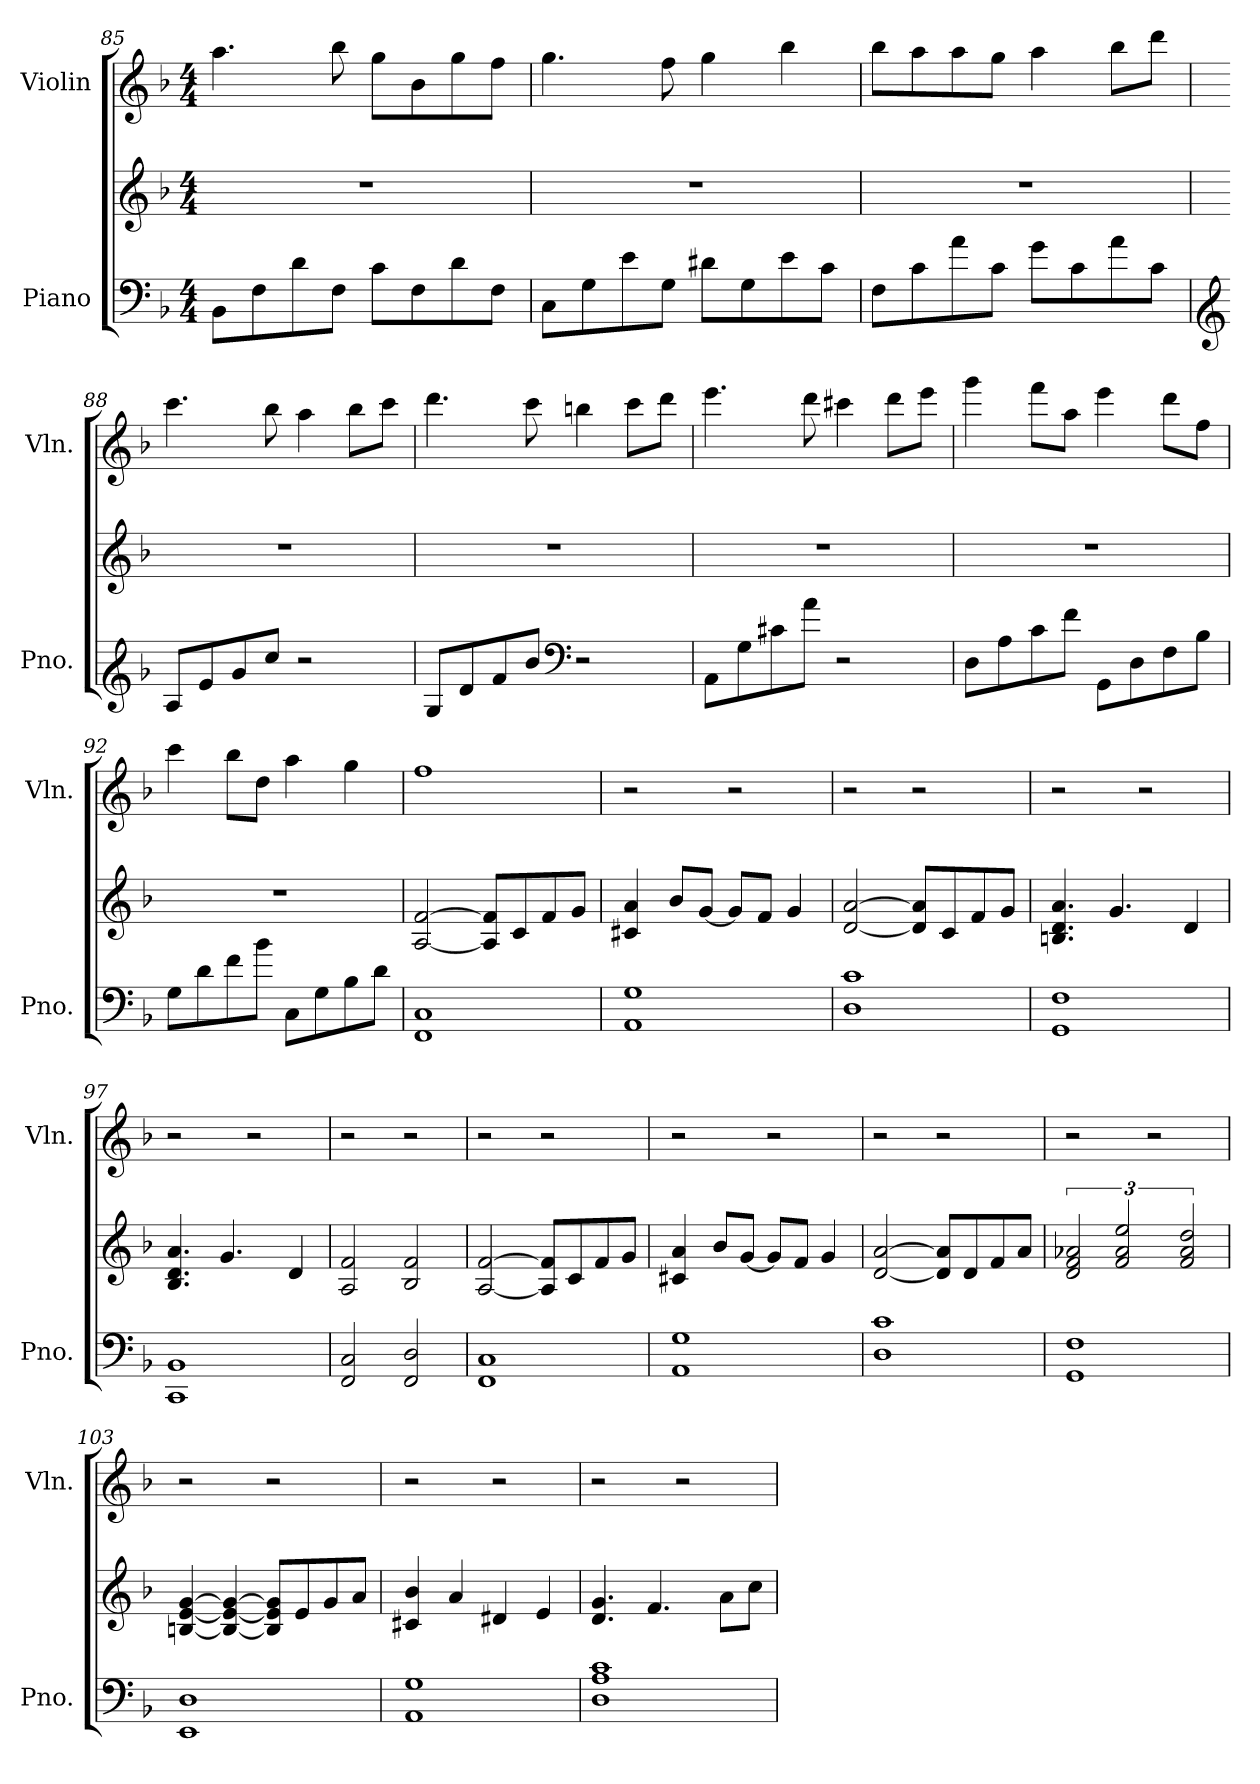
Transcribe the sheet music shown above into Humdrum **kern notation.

**kern	**kern	**kern
*part2	*part2	*part1
*staff3	*staff2	*staff1
*I"Piano	*	*I"Violin
*I'Pno.	*	*I'Vln.
*clefF4	*clefG2	*clefG2
*k[b-]	*k[b-]	*k[b-]
*M4/4	*M4/4	*M4/4
=85	=85	=85
8BB-\L	1r	4.aa\
8F\	.	.
8d\	.	.
8F\J	.	8bb-\
8c\L	.	8gg\L
8F\	.	8b-\
8d\	.	8gg\
8F\J	.	8ff\J
=86	=86	=86
8C\L	1r	4.gg\
8G\	.	.
8e\	.	.
8G\J	.	8ff\
8d#X\L	.	4gg\
8G\	.	.
8e\	.	4bb-\
8c\J	.	.
!!LO:PB:g=z
=87	=87	=87
8F\L	1r	8bb-\L
8c\	.	8aa\
8a\	.	8aa\
8c\J	.	8gg\J
8g\L	.	4aa\
8c\	.	.
8a\	.	8bb-\L
8c\J	.	8ddd\J
=88	=88	=88
*clefG1	*	*
8c/L	1r	4.ccc\
8g/	.	.
8b-/	.	.
8ee/J	.	8bb-\
2r	.	4aa\
.	.	8bb-\L
.	.	8ccc\J
=89	=89	=89
8B-/L	1r	4.ddd\
8f/	.	.
8a/	.	.
8dd/J	.	8ccc\
*clefF4	*	*
2r	.	4bbn\
.	.	8ccc\L
.	.	8ddd\J
=90	=90	=90
8AA\L	1r	4.eee\
8G\	.	.
8c#X\	.	.
8a\J	.	8ddd\
2r	.	4ccc#X\
.	.	8ddd\L
.	.	8eee\J
!!LO:LB:g=z
=91	=91	=91
8D\L	1r	4ggg\
8A\	.	.
8c\	.	8fff\L
8f\J	.	8aa\J
8GG\L	.	4eee\
8D\	.	.
8F\	.	8ddd\L
8B-\J	.	8ff\J
=92	=92	=92
8G\L	1r	4ccc\
8d\	.	.
8f\	.	8bb-\L
8b-\J	.	8dd\J
8C\L	.	4aa\
8G\	.	.
8B-\	.	4gg\
8d\J	.	.
=93	=93	=93
*	*	*MM120
1FF 1C	[2A/ [2f/	1ff
.	8A/] 8f/]L	.
.	8c/	.
.	8f/	.
.	8g/J	.
=94	=94	=94
1AA 1G	4c#X/ 4a/	2r
.	8b-/L	.
.	[8g/J	.
.	8g/L]	2r
.	8f/J	.
.	4g/	.
=95	=95	=95
1D 1c	[2d/ [2a/	2r
.	8d/] 8a/]L	2r
.	8c/	.
.	8f/	.
.	8g/J	.
=96	=96	=96
1GG 1F	4.Bn/ 4.d/ 4.a/	2r
.	4.g/	.
.	.	2r
.	4d/	.
!!LO:LB:g=z
=97	=97	=97
1CC 1BB-	4.B-/ 4.d/ 4.a/	2r
.	4.g/	.
.	.	2r
.	4d/	.
=98	=98	=98
2FF/ 2C/	2A/ 2f/	2r
2FF/ 2D/	2B-/ 2f/	2r
=99	=99	=99
1FF 1C	[2A/ [2f/	2r
.	8A/] 8f/]L	2r
.	8c/	.
.	8f/	.
.	8g/J	.
=100	=100	=100
1AA 1G	4c#X/ 4a/	2r
.	8b-/L	.
.	[8g/J	.
.	8g/L]	2r
.	8f/J	.
.	4g/	.
=101	=101	=101
1D 1c	[2d/ [2a/	2r
.	8d/] 8a/]L	2r
.	8d/	.
.	8f/	.
.	8a/J	.
=102	=102	=102
1GG 1F	3d/ 3f/ 3a-X/	2r
.	3f/ 3a-/ 3ee/	.
.	.	2r
.	3f/ 3a-/ 3dd/	.
=103	=103	=103
1EE 1D	[4Bn/ [4e/ [4g/	2r
.	4B/_ 4e/_ 4g/_	.
.	8B/] 8e/] 8g/]L	2r
.	8e/	.
.	8g/	.
.	8a/J	.
!!LO:LB:g=z
=104	=104	=104
1AA 1G	4c#X/ 4b-/	2r
.	4a/	.
.	4d#X/	2r
.	4e/	.
=105	=105	=105
1D 1A 1c	4.d/ 4.g/	2r
.	4.f/	.
.	.	2r
.	8a\L	.
.	8cc\J	.
=	=	=
*-	*-	*-
